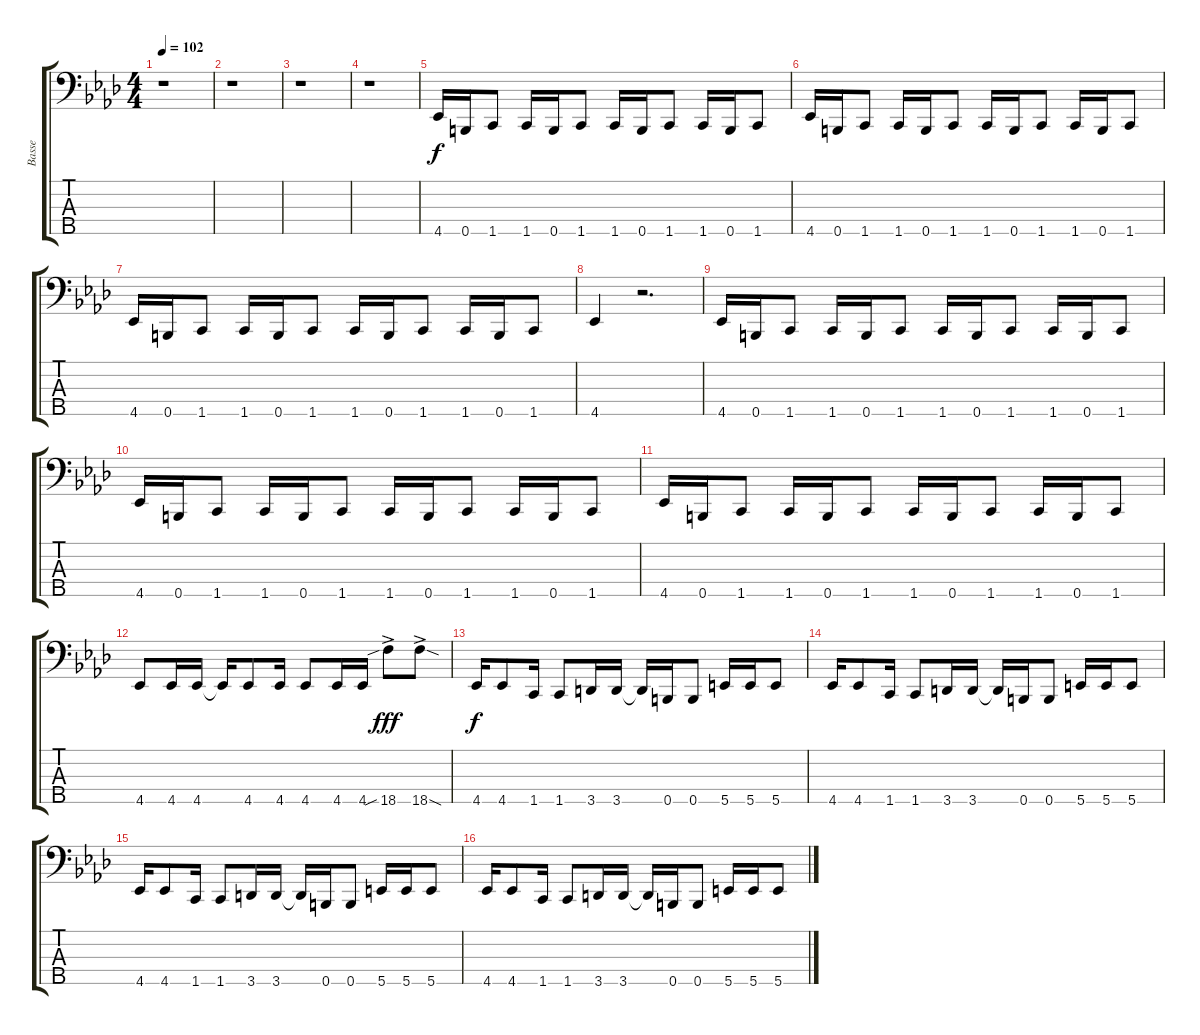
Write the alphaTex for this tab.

\track ("Basse" "Basse") {instrument electricbasspick}
\staff {score tabs}
\tuning (G2 D2 A1 E1 B0) {hide}
\ts (4 4)
\tempo 102
\clef f4
\ks fminor
r.1{dy f instrument electricbasspick} |
r.1 |
r.1 |
r.1 |
\section ("" "")
4.5.16 0.5.16 1.5.8 1.5.16 0.5.16 1.5.8 1.5.16 0.5.16 1.5.8 1.5.16 0.5.16 1.5.8 |
4.5.16 0.5.16 1.5.8 1.5.16 0.5.16 1.5.8 1.5.16 0.5.16 1.5.8 1.5.16 0.5.16 1.5.8 |
4.5.16 0.5.16 1.5.8 1.5.16 0.5.16 1.5.8 1.5.16 0.5.16 1.5.8 1.5.16 0.5.16 1.5.8 |
4.5.4 r.2{d} |
4.5.16 0.5.16 1.5.8 1.5.16 0.5.16 1.5.8 1.5.16 0.5.16 1.5.8 1.5.16 0.5.16 1.5.8 |
4.5.16 0.5.16 1.5.8 1.5.16 0.5.16 1.5.8 1.5.16 0.5.16 1.5.8 1.5.16 0.5.16 1.5.8 |
4.5.16 0.5.16 1.5.8 1.5.16 0.5.16 1.5.8 1.5.16 0.5.16 1.5.8 1.5.16 0.5.16 1.5.8 |
4.5.8 4.5.16 4.5.16 4.5{t}.16 4.5.8 4.5.16 4.5.8 4.5.16 4.5.16 18.5{sib ac}.8{dy fff} 18.5{sod ac}.8 |
\section ("" "")
4.5.16{dy f} 4.5.8 1.5.16 1.5.8 3.5.16 3.5.16 3.5{t}.16 0.5.16 0.5.8 5.5.16 5.5.16 5.5.8 |
4.5.16 4.5.8 1.5.16 1.5.8 3.5.16 3.5.16 3.5{t}.16 0.5.16 0.5.8 5.5.16 5.5.16 5.5.8 |
4.5.16 4.5.8 1.5.16 1.5.8 3.5.16 3.5.16 3.5{t}.16 0.5.16 0.5.8 5.5.16 5.5.16 5.5.8 |
4.5.16 4.5.8 1.5.16 1.5.8 3.5.16 3.5.16 3.5{t}.16 0.5.16 0.5.8 5.5.16 5.5.16 5.5.8
